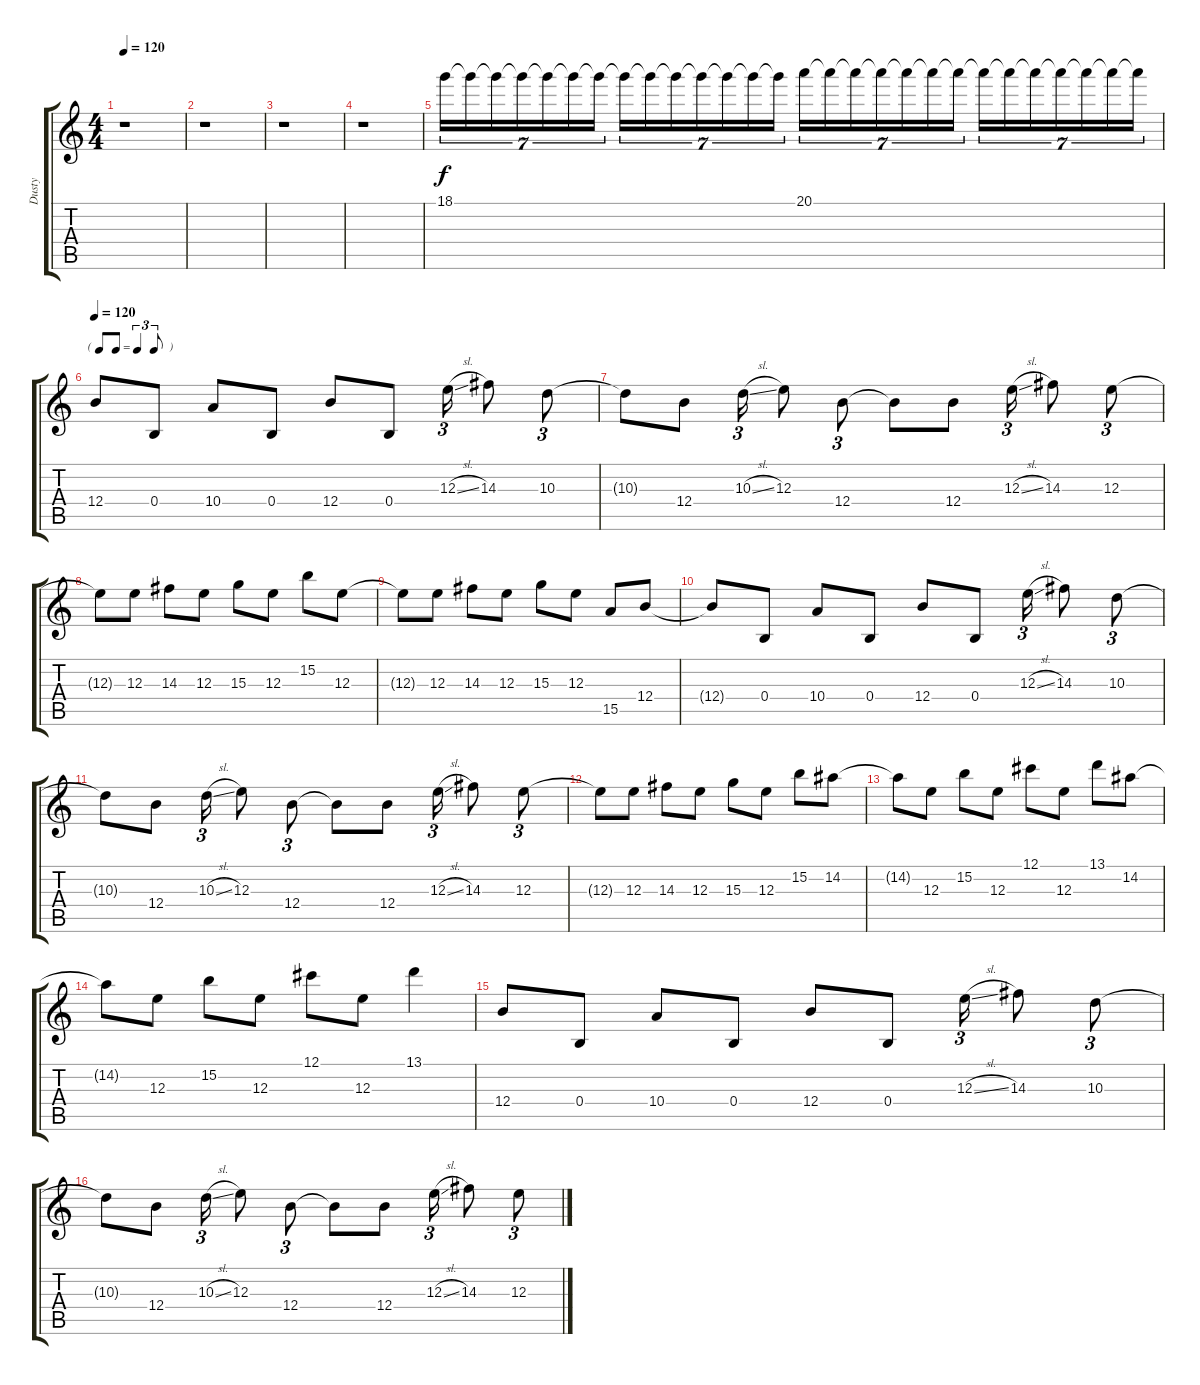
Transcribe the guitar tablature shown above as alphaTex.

\track ("Dusty" "Dusty") {instrument distortionguitar}
\staff {score tabs}
\tuning (Db4 Ab3 E3 B2 Gb2 Db2) {hide}
\ts (4 4)
\tempo 120
\clef g2
\ks c
r.1{dy f} |
r.1 |
r.1 |
r.1 |
18.1.16{tu (7 4) volume 8 instrument electricguitarjazz} 18.1{t}.16{tu (7 4) volume 1} 18.1{t}.16{tu (7 4) volume 8 instrument electricguitarjazz} 18.1{t}.16{tu (7 4) volume 1} 18.1{t}.16{tu (7 4) volume 8 instrument electricguitarjazz} 18.1{t}.16{tu (7 4) volume 1} 18.1{t}.16{tu (7 4) volume 8 instrument electricguitarjazz} 18.1{t}.16{tu (7 4) volume 1} 18.1{t}.16{tu (7 4) volume 8 instrument electricguitarjazz} 18.1{t}.16{tu (7 4) volume 1} 18.1{t}.16{tu (7 4) volume 8 instrument electricguitarjazz} 18.1{t}.16{tu (7 4) volume 1} 18.1{t}.16{tu (7 4) volume 8 instrument electricguitarjazz} 18.1{t}.16{tu (7 4) volume 1} 20.1.16{tu (7 4) volume 8 instrument electricguitarjazz} 20.1{t}.16{tu (7 4) volume 1} 20.1{t}.16{tu (7 4) volume 8 instrument electricguitarjazz} 20.1{t}.16{tu (7 4) volume 1} 20.1{t}.16{tu (7 4) volume 8 instrument electricguitarjazz} 20.1{t}.16{tu (7 4) volume 1} 20.1{t}.16{tu (7 4) volume 8 instrument electricguitarjazz} 20.1{t}.16{tu (7 4) volume 1} 20.1{t}.16{tu (7 4) volume 8 instrument electricguitarjazz} 20.1{t}.16{tu (7 4) volume 1} 20.1{t}.16{tu (7 4) volume 8 instrument electricguitarjazz} 20.1{t}.16{tu (7 4) volume 1} 20.1{t}.16{tu (7 4) volume 8 instrument electricguitarjazz} 20.1{t}.16{tu (7 4) volume 1} |
\tf triplet8th
\tempo 120
12.4.8{volume 12 instrument distortionguitar} 0.4.8 10.4.8 0.4.8 12.4.8 0.4.8 12.3{sl}.16{tu (3 2)} 14.3.8 10.3.8{tu (3 2)} |
10.3{t}.8 12.4.8 10.3{sl}.16{tu (3 2)} 12.3.8 12.4.8{tu (3 2)} 12.4{t}.8 12.4.8 12.3{sl}.16{tu (3 2)} 14.3.8 12.3.8{tu (3 2)} |
12.3{t}.8 12.3.8 14.3.8 12.3.8 15.3.8 12.3.8 15.2.8 12.3.8 |
12.3{t}.8 12.3.8 14.3.8 12.3.8 15.3.8 12.3.8 15.5.8 12.4.8 |
12.4{t}.8 0.4.8 10.4.8 0.4.8 12.4.8 0.4.8 12.3{sl}.16{tu (3 2)} 14.3.8 10.3.8{tu (3 2)} |
10.3{t}.8 12.4.8 10.3{sl}.16{tu (3 2)} 12.3.8 12.4.8{tu (3 2)} 12.4{t}.8 12.4.8 12.3{sl}.16{tu (3 2)} 14.3.8 12.3.8{tu (3 2)} |
12.3{t}.8 12.3.8 14.3.8 12.3.8 15.3.8 12.3.8 15.2.8 14.2.8 |
14.2{t}.8 12.3.8 15.2.8 12.3.8 12.1.8 12.3.8 13.1.8 14.2.8 |
14.2{t}.8 12.3.8 15.2.8 12.3.8 12.1.8 12.3.8 13.1.4 |
12.4.8 0.4.8 10.4.8 0.4.8 12.4.8 0.4.8 12.3{sl}.16{tu (3 2)} 14.3.8 10.3.8{tu (3 2)} |
10.3{t}.8 12.4.8 10.3{sl}.16{tu (3 2)} 12.3.8 12.4.8{tu (3 2)} 12.4{t}.8 12.4.8 12.3{sl}.16{tu (3 2)} 14.3.8 12.3.8{tu (3 2)}
